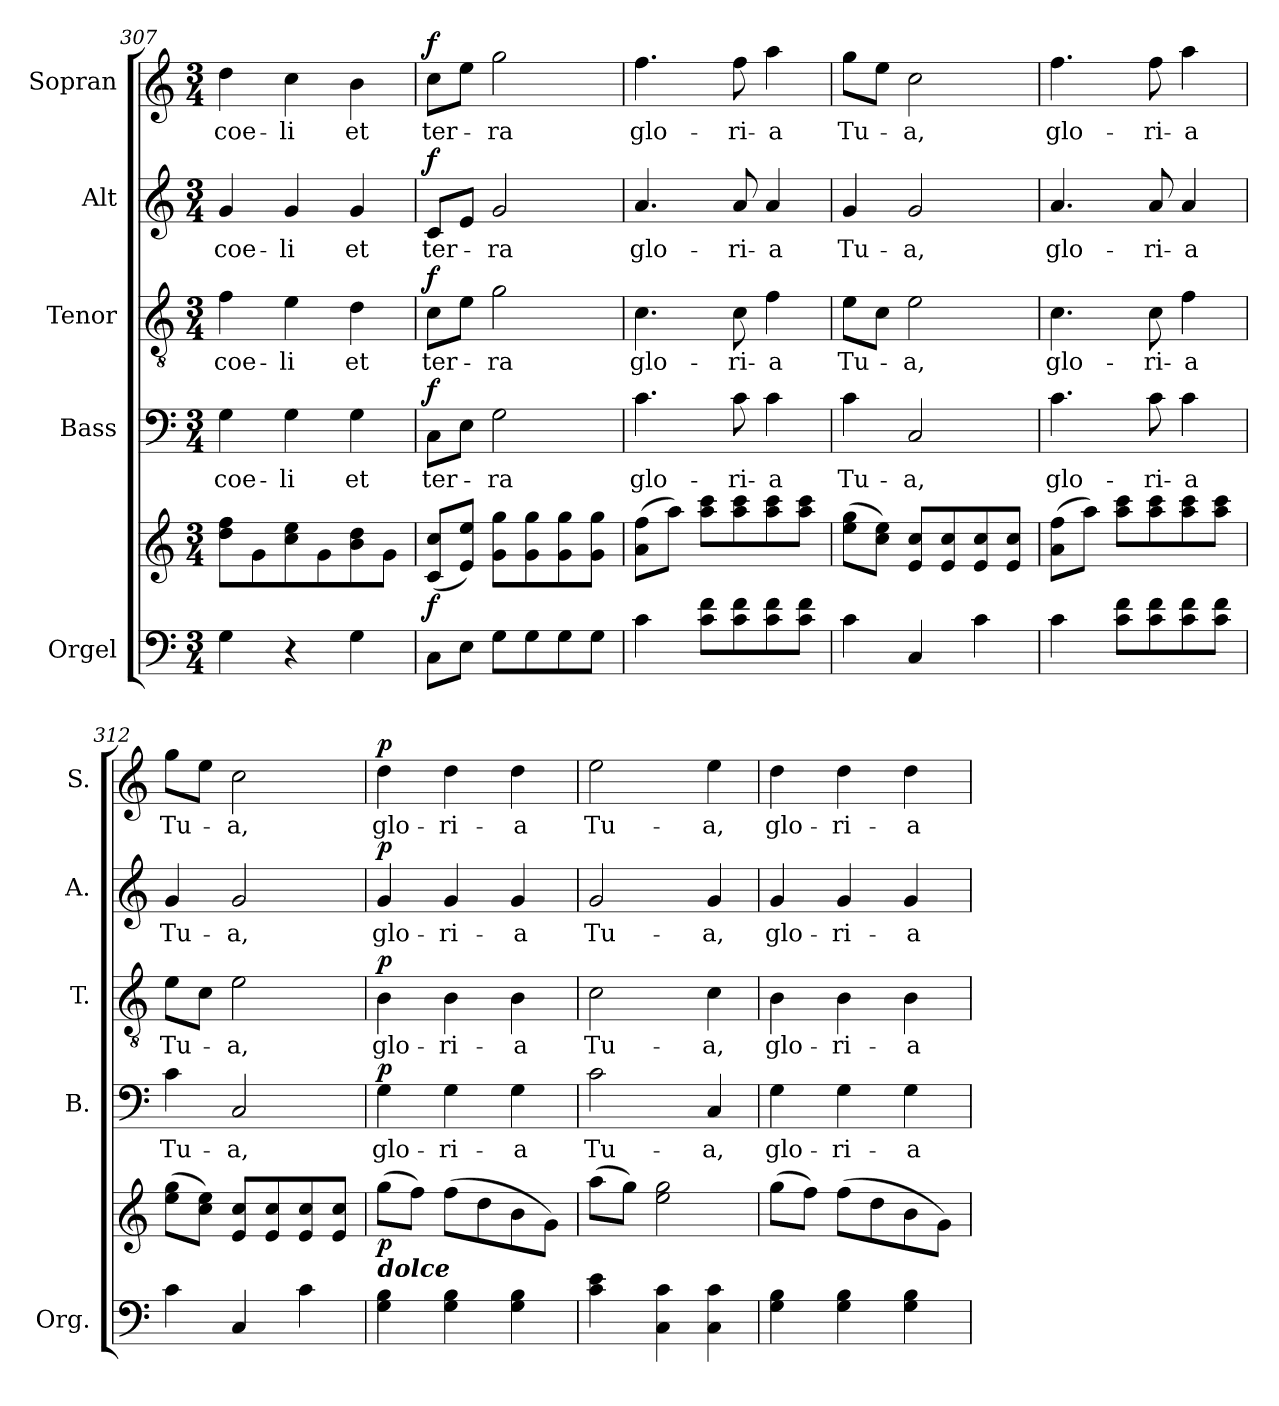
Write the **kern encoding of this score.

**kern	**kern	**dynam	**kern	**text	**dynam	**kern	**text	**dynam	**kern	**text	**dynam	**kern	**text	**dynam
*part5	*part5	*part5	*part4	*part4	*part4	*part3	*part3	*part3	*part2	*part2	*part2	*part1	*part1	*part1
*staff6	*staff5	*staff5/6	*staff4	*staff4	*staff4	*staff3	*staff3	*staff3	*staff2	*staff2	*staff2	*staff1	*staff1	*staff1
*I"Orgel	*	*	*I"Bass	*	*	*I"Tenor	*	*	*I"Alt	*	*	*I"Sopran	*	*
*I'Org.	*	*	*I'B.	*	*	*I'T.	*	*	*I'A.	*	*	*I'S.	*	*
*clefF4	*clefG2	*	*clefF4	*	*	*clefGv2	*	*	*clefG2	*	*	*clefG2	*	*
*k[]	*k[]	*	*k[]	*	*	*k[]	*	*	*k[]	*	*	*k[]	*	*
*C:	*C:	*	*C:	*	*	*C:	*	*	*C:	*	*	*C:	*	*
*M3/4	*M3/4	*	*M3/4	*	*	*M3/4	*	*	*M3/4	*	*	*M3/4	*	*
=307	=307	=307	=307	=307	=307	=307	=307	=307	=307	=307	=307	=307	=307	=307
!	!	!	!	!LO:LY:b	!	!	!LO:LY:b	!	!	!LO:LY:b	!	!	!LO:LY:b	!
4G\	8dd\ 8ff\L	.	4G\	coe-	.	4f\	coe-	.	4g/	coe-	.	4dd\	coe-	.
.	8g\	.	.	.	.	.	.	.	.	.	.	.	.	.
!	!	!	!	!LO:LY:b	!	!	!LO:LY:b	!	!	!LO:LY:b	!	!	!LO:LY:b	!
4r	8cc\ 8ee\	.	4G\	-li	.	4e\	-li	.	4g/	-li	.	4cc\	-li	.
.	8g\	.	.	.	.	.	.	.	.	.	.	.	.	.
!	!	!	!	!LO:LY:b	!	!	!LO:LY:b	!	!	!LO:LY:b	!	!	!LO:LY:b	!
4G\	8b\ 8dd\	.	4G\	et	.	4d\	et	.	4g/	et	.	4b\	et	.
.	8g\J	.	.	.	.	.	.	.	.	.	.	.	.	.
!!LO:LB:g=z
=308	=308	=308	=308	=308	=308	=308	=308	=308	=308	=308	=308	=308	=308	=308
!	!	!LO:DY:b	!	!LO:LY:b	!LO:DY:a	!	!LO:LY:b	!LO:DY:a	!	!LO:LY:b	!LO:DY:a	!	!LO:LY:b	!LO:DY:a
8C\L	(<8c/ 8cc/L	f	8C\L	ter-	f	8c\L	ter-	f	8c/L	ter-	f	8cc\L	ter-	f
8E\J	8e/ 8ee/J)	.	8E\J	.	.	8e\J	.	.	8e/J	.	.	8ee\J	.	.
!	!	!	!	!LO:LY:b	!	!	!LO:LY:b	!	!	!LO:LY:b	!	!	!LO:LY:b	!
8G\L	8g\ 8gg\L	.	2G\	-ra	.	2g\	-ra	.	2g/	-ra	.	2gg\	-ra	.
8G\	8g\ 8gg\	.	.	.	.	.	.	.	.	.	.	.	.	.
8G\	8g\ 8gg\	.	.	.	.	.	.	.	.	.	.	.	.	.
8G\J	8g\ 8gg\J	.	.	.	.	.	.	.	.	.	.	.	.	.
=309	=309	=309	=309	=309	=309	=309	=309	=309	=309	=309	=309	=309	=309	=309
!	!	!	!	!LO:LY:b	!	!	!LO:LY:b	!	!	!LO:LY:b	!	!	!LO:LY:b	!
4c\	(>8a\ 8ff\L	.	4.c\	glo-	.	4.c\	glo-	.	4.a/	glo-	.	4.ff\	glo-	.
.	8aa\J)	.	.	.	.	.	.	.	.	.	.	.	.	.
8c\ 8f\L	8aa\ 8ccc\L	.	.	.	.	.	.	.	.	.	.	.	.	.
!	!	!	!	!LO:LY:b	!	!	!LO:LY:b	!	!	!LO:LY:b	!	!	!LO:LY:b	!
8c\ 8f\	8aa\ 8ccc\	.	8c\	-ri-	.	8c\	-ri-	.	8a/	-ri-	.	8ff\	-ri-	.
!	!	!	!	!LO:LY:b	!	!	!LO:LY:b	!	!	!LO:LY:b	!	!	!LO:LY:b	!
8c\ 8f\	8aa\ 8ccc\	.	4c\	-a	.	4f\	-a	.	4a/	-a	.	4aa\	-a	.
8c\ 8f\J	8aa\ 8ccc\J	.	.	.	.	.	.	.	.	.	.	.	.	.
=310	=310	=310	=310	=310	=310	=310	=310	=310	=310	=310	=310	=310	=310	=310
!	!	!	!	!LO:LY:b	!	!	!LO:LY:b	!	!	!LO:LY:b	!	!	!LO:LY:b	!
4c\	(>8ee\ 8gg\L	.	4c\	Tu-	.	8e\L	Tu-	.	4g/	Tu-	.	8gg\L	Tu-	.
.	8cc\ 8ee\J)	.	.	.	.	8c\J	.	.	.	.	.	8ee\J	.	.
!	!	!	!	!LO:LY:b	!	!	!LO:LY:b	!	!	!LO:LY:b	!	!	!LO:LY:b	!
4C/	8e/ 8cc/L	.	2C/	-a,	.	2e\	-a,	.	2g/	-a,	.	2cc\	-a,	.
.	8e/ 8cc/	.	.	.	.	.	.	.	.	.	.	.	.	.
4c\	8e/ 8cc/	.	.	.	.	.	.	.	.	.	.	.	.	.
.	8e/ 8cc/J	.	.	.	.	.	.	.	.	.	.	.	.	.
=311	=311	=311	=311	=311	=311	=311	=311	=311	=311	=311	=311	=311	=311	=311
!	!	!	!	!LO:LY:b	!	!	!LO:LY:b	!	!	!LO:LY:b	!	!	!LO:LY:b	!
4c\	(>8a\ 8ff\L	.	4.c\	glo-	.	4.c\	glo-	.	4.a/	glo-	.	4.ff\	glo-	.
.	8aa\J)	.	.	.	.	.	.	.	.	.	.	.	.	.
8c\ 8f\L	8aa\ 8ccc\L	.	.	.	.	.	.	.	.	.	.	.	.	.
!	!	!	!	!LO:LY:b	!	!	!LO:LY:b	!	!	!LO:LY:b	!	!	!LO:LY:b	!
8c\ 8f\	8aa\ 8ccc\	.	8c\	-ri-	.	8c\	-ri-	.	8a/	-ri-	.	8ff\	-ri-	.
!	!	!	!	!LO:LY:b	!	!	!LO:LY:b	!	!	!LO:LY:b	!	!	!LO:LY:b	!
8c\ 8f\	8aa\ 8ccc\	.	4c\	-a	.	4f\	-a	.	4a/	-a	.	4aa\	-a	.
8c\ 8f\J	8aa\ 8ccc\J	.	.	.	.	.	.	.	.	.	.	.	.	.
=312	=312	=312	=312	=312	=312	=312	=312	=312	=312	=312	=312	=312	=312	=312
!	!	!	!	!LO:LY:b	!	!	!LO:LY:b	!	!	!LO:LY:b	!	!	!LO:LY:b	!
4c\	(>8ee\ 8gg\L	.	4c\	Tu-	.	8e\L	Tu-	.	4g/	Tu-	.	8gg\L	Tu-	.
.	8cc\ 8ee\J)	.	.	.	.	8c\J	.	.	.	.	.	8ee\J	.	.
!	!	!	!	!LO:LY:b	!	!	!LO:LY:b	!	!	!LO:LY:b	!	!	!LO:LY:b	!
4C/	8e/ 8cc/L	.	2C/	-a,	.	2e\	-a,	.	2g/	-a,	.	2cc\	-a,	.
.	8e/ 8cc/	.	.	.	.	.	.	.	.	.	.	.	.	.
4c\	8e/ 8cc/	.	.	.	.	.	.	.	.	.	.	.	.	.
.	8e/ 8cc/J	.	.	.	.	.	.	.	.	.	.	.	.	.
=313	=313	=313	=313	=313	=313	=313	=313	=313	=313	=313	=313	=313	=313	=313
!	!LO:TX:b:Bi:t=dolce	!	!	!	!	!	!	!	!	!	!	!	!	!
!	!	!LO:DY:b	!	!LO:LY:b	!LO:DY:a	!	!LO:LY:b	!LO:DY:a	!	!LO:LY:b	!LO:DY:a	!	!LO:LY:b	!LO:DY:a
4G\ 4B\	(>8gg\L	p	4G\	glo-	p	4B\	glo-	p	4g/	glo-	p	4dd\	glo-	p
.	8ff\J)	.	.	.	.	.	.	.	.	.	.	.	.	.
!	!	!	!	!LO:LY:b	!	!	!LO:LY:b	!	!	!LO:LY:b	!	!	!LO:LY:b	!
4G\ 4B\	(>8ff\L	.	4G\	-ri-	.	4B\	-ri-	.	4g/	-ri-	.	4dd\	-ri-	.
.	8dd\	.	.	.	.	.	.	.	.	.	.	.	.	.
!	!	!	!	!LO:LY:b	!	!	!LO:LY:b	!	!	!LO:LY:b	!	!	!LO:LY:b	!
4G\ 4B\	8b\	.	4G\	-a	.	4B\	-a	.	4g/	-a	.	4dd\	-a	.
.	8g\J)	.	.	.	.	.	.	.	.	.	.	.	.	.
=314	=314	=314	=314	=314	=314	=314	=314	=314	=314	=314	=314	=314	=314	=314
!	!	!	!	!LO:LY:b	!	!	!LO:LY:b	!	!	!LO:LY:b	!	!	!LO:LY:b	!
4c\ 4e\	(>8aa\L	.	2c\	Tu-	.	2c\	Tu-	.	2g/	Tu-	.	2ee\	Tu-	.
.	8gg\J)	.	.	.	.	.	.	.	.	.	.	.	.	.
4C\ 4c\	2ee\ 2gg\	.	.	.	.	.	.	.	.	.	.	.	.	.
!	!	!	!	!LO:LY:b	!	!	!LO:LY:b	!	!	!LO:LY:b	!	!	!LO:LY:b	!
4C\ 4c\	.	.	4C/	-a,	.	4c\	-a,	.	4g/	-a,	.	4ee\	-a,	.
=315	=315	=315	=315	=315	=315	=315	=315	=315	=315	=315	=315	=315	=315	=315
!	!	!	!	!LO:LY:b	!	!	!LO:LY:b	!	!	!LO:LY:b	!	!	!LO:LY:b	!
4G\ 4B\	(>8gg\L	.	4G\	glo-	.	4B\	glo-	.	4g/	glo-	.	4dd\	glo-	.
.	8ff\J)	.	.	.	.	.	.	.	.	.	.	.	.	.
!	!	!	!	!LO:LY:b	!	!	!LO:LY:b	!	!	!LO:LY:b	!	!	!LO:LY:b	!
4G\ 4B\	(>8ff\L	.	4G\	-ri-	.	4B\	-ri-	.	4g/	-ri-	.	4dd\	-ri-	.
.	8dd\	.	.	.	.	.	.	.	.	.	.	.	.	.
!	!	!	!	!LO:LY:b	!	!	!LO:LY:b	!	!	!LO:LY:b	!	!	!LO:LY:b	!
4G\ 4B\	8b\	.	4G\	-a	.	4B\	-a	.	4g/	-a	.	4dd\	-a	.
.	8g\J)	.	.	.	.	.	.	.	.	.	.	.	.	.
=	=	=	=	=	=	=	=	=	=	=	=	=	=	=
*-	*-	*-	*-	*-	*-	*-	*-	*-	*-	*-	*-	*-	*-	*-
